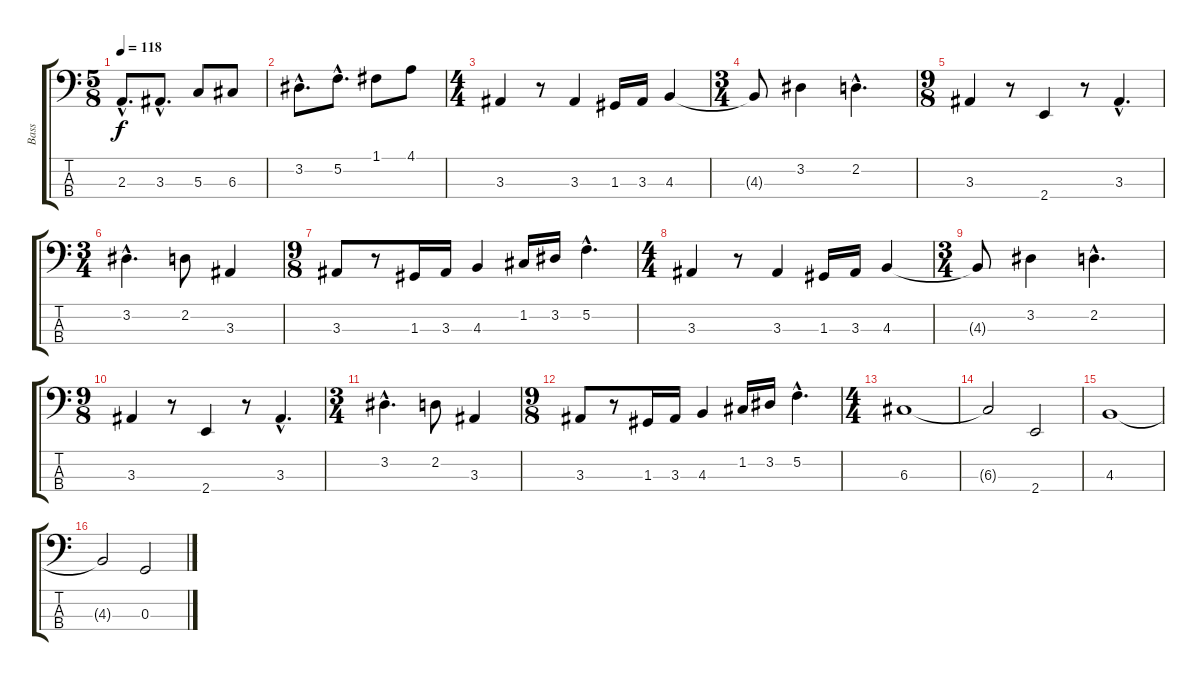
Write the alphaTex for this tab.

\track ("Bass" "Bass") {instrument electricbassfinger}
\staff {score tabs}
\tuning (F2 C2 G1 D1) {hide}
\ts (5 8)
\tempo 118
\clef f4
\ks c
2.3{hac}.8{d dy f} 3.3{hac}.8{d} 5.3.8 6.3.8 |
3.2{hac}.8{d} 5.2{hac}.8{d} 1.1.8 4.1.8 |
\ts (4 4)
3.3.4 r.8 3.3.4 1.3.16 3.3.16 4.3.4 |
\ts (3 4)
4.3{t}.8 3.2.4 2.2{hac}.4{d} |
\ts (9 8)
3.3.4 r.8 2.4.4 r.8 3.3{hac}.4{d} |
\ts (3 4)
3.2{hac}.4{d} 2.2.8 3.3.4 |
\ts (9 8)
3.3.8 r.8 1.3.16 3.3.16 4.3.4 1.2.16 3.2.16 5.2{hac}.4{d} |
\ts (4 4)
3.3.4 r.8 3.3.4 1.3.16 3.3.16 4.3.4 |
\ts (3 4)
4.3{t}.8 3.2.4 2.2{hac}.4{d} |
\ts (9 8)
3.3.4 r.8 2.4.4 r.8 3.3{hac}.4{d} |
\ts (3 4)
3.2{hac}.4{d} 2.2.8 3.3.4 |
\ts (9 8)
3.3.8 r.8 1.3.16 3.3.16 4.3.4 1.2.16 3.2.16 5.2{hac}.4{d} |
\ts (4 4)
6.3.1 |
6.3{t}.2 2.4.2 |
4.3.1 |
4.3{t}.2 0.3.2
